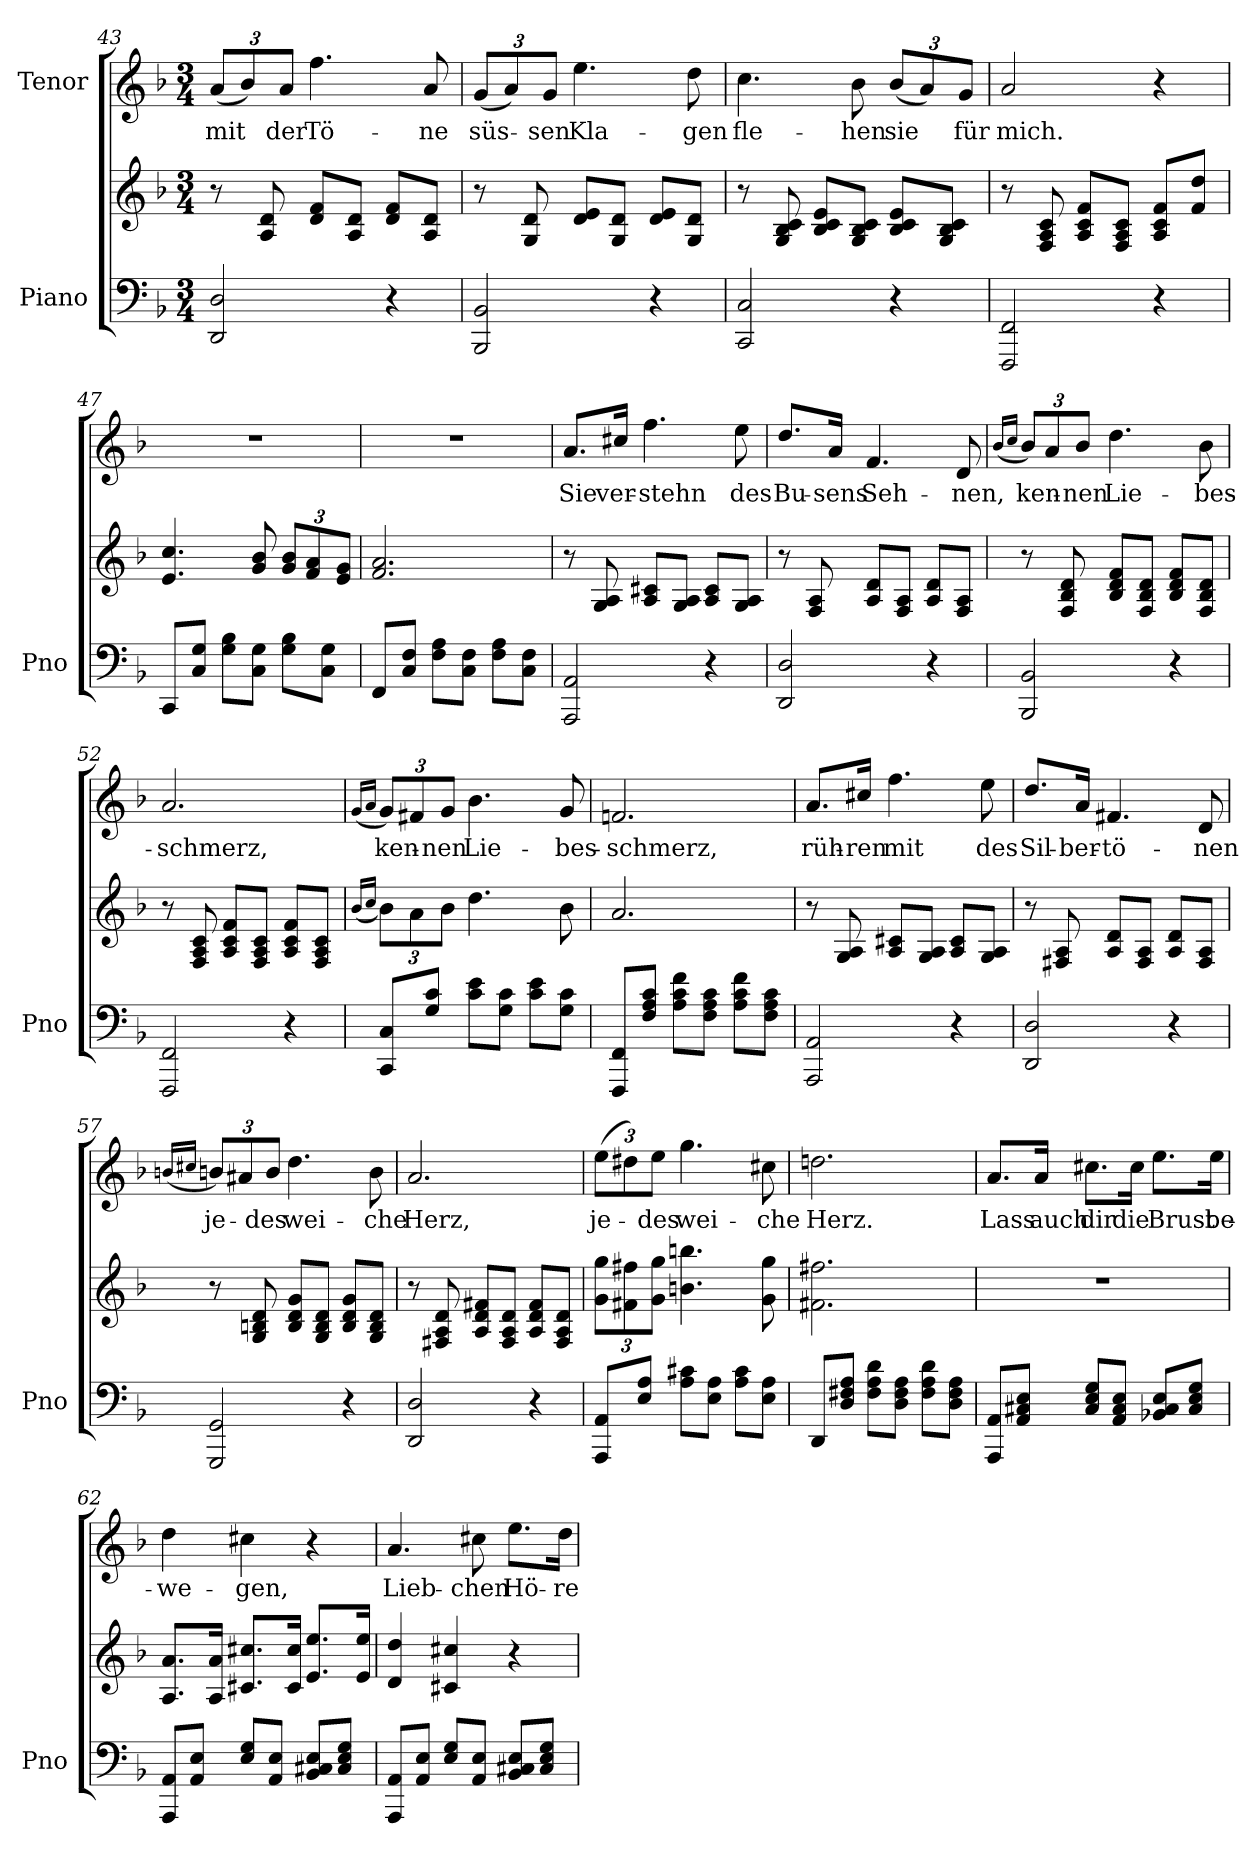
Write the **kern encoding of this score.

**kern	**kern	**kern	**text
*part2	*part2	*part1	*part1
*staff3	*staff2	*staff1	*staff1
*I"Piano	*	*I"Tenor	*
*I'Pno	*	*	*
*clefF4	*clefG2	*clefG2	*
*k[b-]	*k[b-]	*k[b-]	*
*F:	*F:	*F:	*
*M3/4	*M3/4	*M3/4	*
*	*	*Xbrackettup	*
=43	=43	=43	=43
!	!	!	!LO:LY:b
2DD/ 2D/	8r	(<12a/L	mit
.	.	12b-/)	.
.	8A/ 8d/	.	.
!	!	!	!LO:LY:b
.	.	12a/J	der
!	!	!	!LO:LY:b
.	8d/ 8f/L	4.ff\	Tö-
.	8A/ 8d/J	.	.
4r	8d/ 8f/L	.	.
!	!	!	!LO:LY:b
.	8A/ 8d/J	8a/	-ne
=44	=44	=44	=44
!	!	!	!LO:LY:b
2BBB-/ 2BB-/	8r	(<12g/L	süs-
.	.	12a/)	.
.	8G/ 8d/	.	.
!	!	!	!LO:LY:b
.	.	12g/J	-sen
!	!	!	!LO:LY:b
.	8d/ 8e/L	4.ee\	Kla-
.	8G/ 8d/J	.	.
4r	8d/ 8e/L	.	.
!	!	!	!LO:LY:b
.	8G/ 8d/J	8dd\	-gen
=45	=45	=45	=45
!	!	!	!LO:LY:b
2CC/ 2C/	8r	4.cc\	fle-
.	8G/ 8B-/ 8c/	.	.
.	8B-/ 8c/ 8e/L	.	.
!	!	!	!LO:LY:b
.	8G/ 8B-/ 8c/J	8b-\	-hen
!	!	!	!LO:LY:b
4r	8B-/ 8c/ 8e/L	(<12b-/L	sie
.	.	12a/)	.
.	8G/ 8B-/ 8c/J	.	.
!	!	!	!LO:LY:b
.	.	12g/J	für
!!LO:PB:g=z
=46	=46	=46	=46
!	!	!	!LO:LY:b
2FFF/ 2FF/	8r	2a/	mich.
.	8F/ 8A/ 8c/	.	.
.	8A/ 8c/ 8f/L	.	.
.	8F/ 8A/ 8c/J	.	.
4r	8A/ 8c/ 8f/L	4r	.
.	8f/ 8dd/J	.	.
=47	=47	=47	=47
8CC/L	4.e/ 4.cc/	2.r	.
8C/ 8G/J	.	.	.
8G\ 8B-\L	.	.	.
8C\ 8G\J	8g/ 8b-/	.	.
*	*Xbrackettup	*	*
8G\ 8B-\L	12g/ 12b-/L	.	.
.	12f/ 12a/	.	.
8C\ 8G\J	.	.	.
.	12e/ 12g/J	.	.
=48	=48	=48	=48
8FF/L	2.f/ 2.a/	2.r	.
8C/ 8F/J	.	.	.
8F\ 8A\L	.	.	.
8C\ 8F\J	.	.	.
8F\ 8A\L	.	.	.
8C\ 8F\J	.	.	.
=49	=49	=49	=49
!	!	!	!LO:LY:b
2AAA/ 2AA/	8r	8.a/L	Sie
.	8G/ 8A/	.	.
!	!	!	!LO:LY:b
.	.	16cc#X/Jk	ver-
!	!	!	!LO:LY:b
.	8A/ 8c#X/L	4.ff\	-stehn
.	8G/ 8A/J	.	.
4r	8A/ 8c#/L	.	.
!	!	!	!LO:LY:b
.	8G/ 8A/J	8ee\	des
=50	=50	=50	=50
!	!	!	!LO:LY:b
2DD/ 2D/	8r	8.dd/L	Bu-
.	8F/ 8A/	.	.
!	!	!	!LO:LY:b
.	.	16a/Jk	-sens
!	!	!	!LO:LY:b
.	8A/ 8d/L	4.f/	Seh-
.	8F/ 8A/J	.	.
4r	8A/ 8d/L	.	.
!	!	!	!LO:LY:b
.	8F/ 8A/J	8d/	-nen,
!!LO:LB:g=z
=51	=51	=51	=51
.	.	(<16qb-/LL	.
.	.	16qcc/JJ	.
!	!	!	!LO:LY:b
2BBB-/ 2BB-/	8r	12b-/L)	ken-
.	.	12a/	.
.	8F/ 8B-/ 8d/	.	.
!	!	!	!LO:LY:b
.	.	12b-/J	-nen
!	!	!	!LO:LY:b
.	8B-/ 8d/ 8f/L	4.dd\	Lie-
.	8F/ 8B-/ 8d/J	.	.
4r	8B-/ 8d/ 8f/L	.	.
!	!	!	!LO:LY:b
.	8F/ 8B-/ 8d/J	8b-\	-bes-
=52	=52	=52	=52
!	!	!	!LO:LY:b
2FFF/ 2FF/	8r	2.a/	-schmerz,
.	8F/ 8A/ 8c/	.	.
.	8A/ 8c/ 8f/L	.	.
.	8F/ 8A/ 8c/J	.	.
4r	8A/ 8c/ 8f/L	.	.
.	8F/ 8A/ 8c/J	.	.
=53	=53	=53	=53
.	(<16qb-/LL	(<16qg/LL	.
.	16qcc/JJ	16qa/JJ	.
!	!	!	!LO:LY:b
8CC/ 8C/L	12b-\L)	12g/L)	ken-
.	12a\	12f#X/	.
8G/ 8c/J	.	.	.
!	!	!	!LO:LY:b
.	12b-\J	12g/J	-nen
!	!	!	!LO:LY:b
8c\ 8e\L	4.dd\	4.b-\	Lie-
8G\ 8c\J	.	.	.
8c\ 8e\L	.	.	.
!	!	!	!LO:LY:b
8G\ 8c\J	8b-\	8g/	-bes-
=54	=54	=54	=54
!	!	!	!LO:LY:b
8FFF/ 8FF/L	2.a/	2.fn/	-schmerz,
8F/ 8A/ 8c/J	.	.	.
8A\ 8c\ 8f\L	.	.	.
8F\ 8A\ 8c\J	.	.	.
8A\ 8c\ 8f\L	.	.	.
8F\ 8A\ 8c\J	.	.	.
=55	=55	=55	=55
!	!	!	!LO:LY:b
2AAA/ 2AA/	8r	8.a/L	rüh-
.	8G/ 8A/	.	.
!	!	!	!LO:LY:b
.	.	16cc#X/Jk	-ren
!	!	!	!LO:LY:b
.	8A/ 8c#X/L	4.ff\	mit
.	8G/ 8A/J	.	.
4r	8A/ 8c#/L	.	.
!	!	!	!LO:LY:b
.	8G/ 8A/J	8ee\	des
!!LO:LB:g=z
=56	=56	=56	=56
!	!	!	!LO:LY:b
2DD/ 2D/	8r	8.dd/L	Sil-
.	8F#X/ 8A/	.	.
!	!	!	!LO:LY:b
.	.	16a/Jk	-ber-
!	!	!	!LO:LY:b
.	8A/ 8d/L	4.f#X/	-tö-
.	8F#/ 8A/J	.	.
4r	8A/ 8d/L	.	.
!	!	!	!LO:LY:b
.	8F#/ 8A/J	8d/	-nen
=57	=57	=57	=57
.	.	(<16qbn/LL	.
.	.	16qcc#X/JJ	.
!	!	!	!LO:LY:b
2GGG/ 2GG/	8r	12b/L)	je-
.	.	12a#X/	.
.	8G/ 8Bn/ 8d/	.	.
!	!	!	!LO:LY:b
.	.	12b/J	-des
!	!	!	!LO:LY:b
.	8B/ 8d/ 8g/L	4.dd\	wei-
.	8G/ 8B/ 8d/J	.	.
4r	8B/ 8d/ 8g/L	.	.
!	!	!	!LO:LY:b
.	8G/ 8B/ 8d/J	8b\	-che
=58	=58	=58	=58
!	!	!	!LO:LY:b
2DD/ 2D/	8r	2.a/	Herz,
.	8F#X/ 8A/ 8d/	.	.
.	8A/ 8d/ 8f#X/L	.	.
.	8F#/ 8A/ 8d/J	.	.
4r	8A/ 8d/ 8f#/L	.	.
.	8F#/ 8A/ 8d/J	.	.
=59	=59	=59	=59
!	!	!	!LO:LY:b
8AAA/ 8AA/L	12g\ 12gg\L	(>12ee\L	je-
.	12f#X\ 12ff#X\	12dd#X\)	.
8E/ 8A/J	.	.	.
!	!	!	!LO:LY:b
.	12g\ 12gg\J	12ee\J	-des
!	!	!	!LO:LY:b
8A\ 8c#X\L	4.bn\ 4.bbn\	4.gg\	wei-
8E\ 8A\J	.	.	.
8A\ 8c#\L	.	.	.
!	!	!	!LO:LY:b
8E\ 8A\J	8g\ 8gg\	8cc#X\	-che
=60	=60	=60	=60
!	!	!	!LO:LY:b
8DD/L	2.f#X\ 2.ff#X\	2.ddn\	Herz.
8D/ 8F#X/ 8A/J	.	.	.
8F#\ 8A\ 8d\L	.	.	.
8D\ 8F#\ 8A\J	.	.	.
8F#\ 8A\ 8d\L	.	.	.
8D\ 8F#\ 8A\J	.	.	.
!!LO:LB:g=z
=61	=61	=61	=61
!	!	!	!LO:LY:b
8AAA/ 8AA/L	2.r	8.a/L	Lass
8AA/ 8C#X/ 8E/J	.	.	.
!	!	!	!LO:LY:b
.	.	16a/Jk	auch
!	!	!	!LO:LY:b
8C#/ 8E/ 8G/L	.	8.cc#X\L	dir
8AA/ 8C#/ 8E/J	.	.	.
!	!	!	!LO:LY:b
.	.	16cc#\Jk	die
!	!	!	!LO:LY:b
8BB-X/ 8C#/ 8E/L	.	8.ee\L	Brust
8C#/ 8E/ 8G/J	.	.	.
!	!	!	!LO:LY:b
.	.	16ee\Jk	be-
=62	=62	=62	=62
!	!	!	!LO:LY:b
8AAA/ 8AA/L	8.A/ 8.a/L	4dd\	-we-
8AA/ 8E/J	.	.	.
.	16A/ 16a/Jk	.	.
!	!	!	!LO:LY:b
8E/ 8G/L	8.c#X/ 8.cc#X/L	4cc#X\	-gen,
8AA/ 8E/J	.	.	.
.	16c#/ 16cc#/Jk	.	.
8BB-/ 8C#X/ 8E/L	8.e/ 8.ee/L	4r	.
8C#/ 8E/ 8G/J	.	.	.
.	16e/ 16ee/Jk	.	.
=63	=63	=63	=63
!	!	!	!LO:LY:b
8AAA/ 8AA/L	4d/ 4dd/	4.a/	Lieb-
8AA/ 8E/J	.	.	.
8E/ 8G/L	4c#X/ 4cc#X/	.	.
!	!	!	!LO:LY:b
8AA/ 8E/J	.	8cc#X\	-chen
!	!	!	!LO:LY:b
8BB-/ 8C#X/ 8E/L	4r	8.ee\L	Hö-
8C#/ 8E/ 8G/J	.	.	.
!	!	!	!LO:LY:b
.	.	16dd\Jk	-re
=	=	=	=
*-	*-	*-	*-
